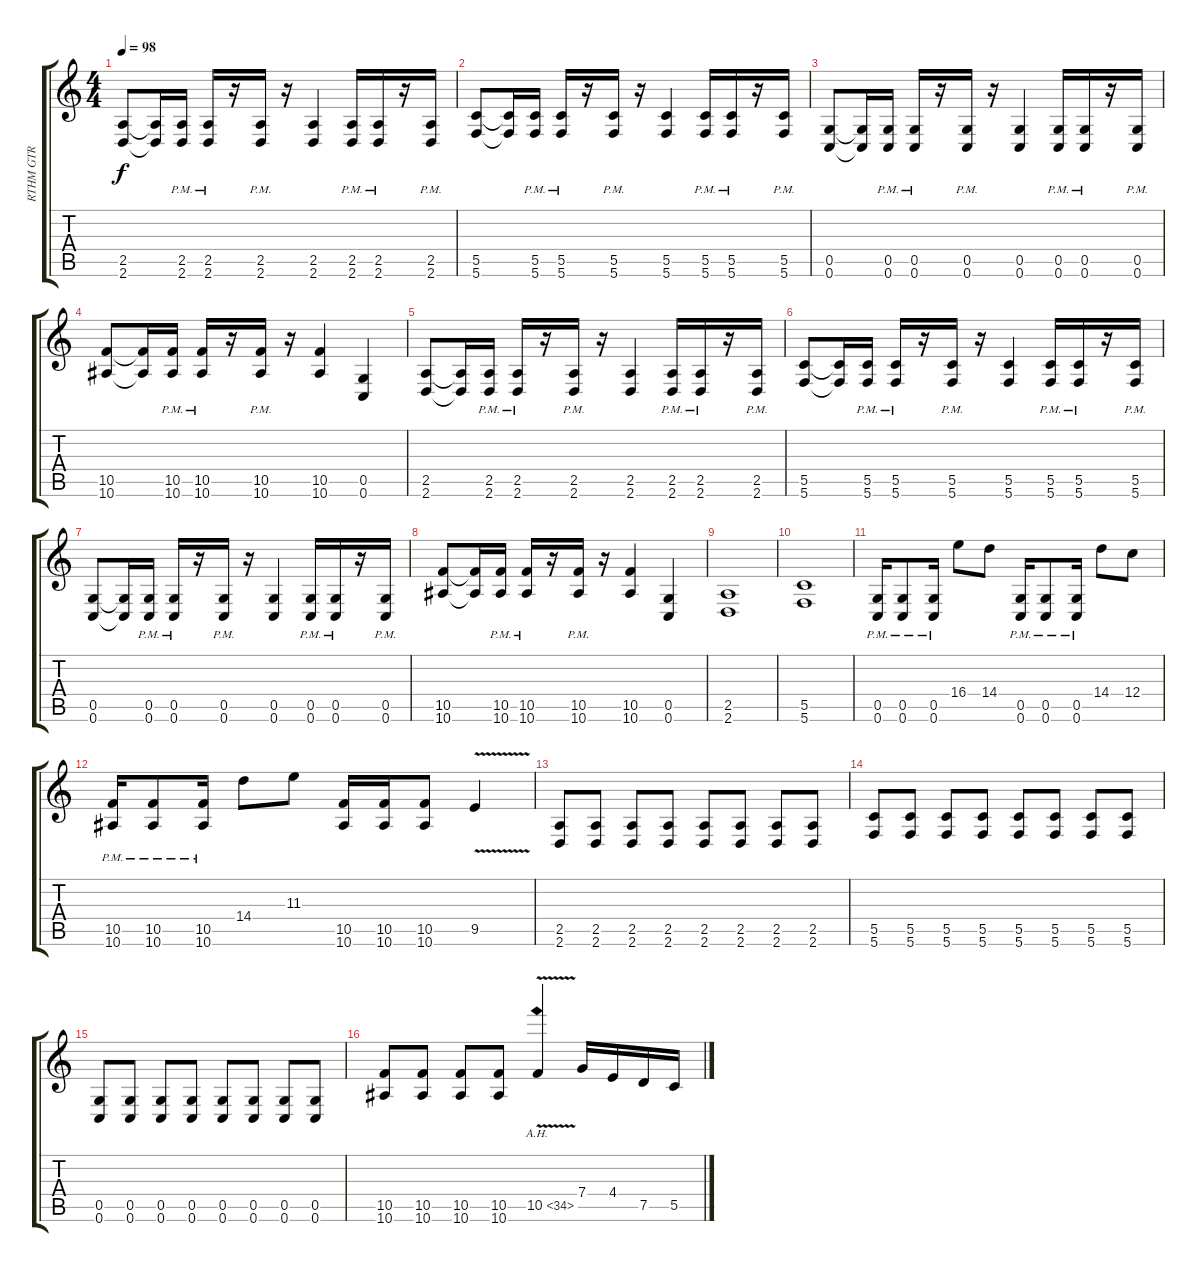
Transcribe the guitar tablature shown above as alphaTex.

\track ("RTHM GTR" "RTHM GTR") {instrument distortionguitar}
\staff {score tabs}
\tuning (D4 A3 F3 C3 G2 C2) {hide}
\ts (4 4)
\tempo 98
\clef g2
\ks c
(2.5 2.6).8{dy f} (2.5{t} 2.6{t}).16 (2.5{pm} 2.6{pm}).16 (2.5{pm} 2.6{pm}).16 r.16 (2.5{pm} 2.6{pm}).16 r.16 (2.5 2.6).4 (2.5{pm} 2.6{pm}).16 (2.5{pm} 2.6{pm}).16 r.16 (2.5{pm} 2.6{pm}).16 |
(5.5 5.6).8 (5.5{t} 5.6{t}).16 (5.5{pm} 5.6{pm}).16 (5.5{pm} 5.6{pm}).16 r.16 (5.5{pm} 5.6{pm}).16 r.16 (5.5 5.6).4 (5.5{pm} 5.6{pm}).16 (5.5{pm} 5.6{pm}).16 r.16 (5.5{pm} 5.6{pm}).16 |
(0.5 0.6).8 (0.5{t} 0.6{t}).16 (0.5{pm} 0.6{pm}).16 (0.5{pm} 0.6{pm}).16 r.16 (0.5{pm} 0.6{pm}).16 r.16 (0.5 0.6).4 (0.5{pm} 0.6{pm}).16 (0.5{pm} 0.6{pm}).16 r.16 (0.5{pm} 0.6{pm}).16 |
(10.5 10.6).8 (10.5{t} 10.6{t}).16 (10.5{pm} 10.6{pm}).16 (10.5{pm} 10.6{pm}).16 r.16 (10.5{pm} 10.6{pm}).16 r.16 (10.5 10.6).4 (0.5 0.6).4 |
(2.5 2.6).8 (2.5{t} 2.6{t}).16 (2.5{pm} 2.6{pm}).16 (2.5{pm} 2.6{pm}).16 r.16 (2.5{pm} 2.6{pm}).16 r.16 (2.5 2.6).4 (2.5{pm} 2.6{pm}).16 (2.5{pm} 2.6{pm}).16 r.16 (2.5{pm} 2.6{pm}).16 |
(5.5 5.6).8 (5.5{t} 5.6{t}).16 (5.5{pm} 5.6{pm}).16 (5.5{pm} 5.6{pm}).16 r.16 (5.5{pm} 5.6{pm}).16 r.16 (5.5 5.6).4 (5.5{pm} 5.6{pm}).16 (5.5{pm} 5.6{pm}).16 r.16 (5.5{pm} 5.6{pm}).16 |
(0.5 0.6).8 (0.5{t} 0.6{t}).16 (0.5{pm} 0.6{pm}).16 (0.5{pm} 0.6{pm}).16 r.16 (0.5{pm} 0.6{pm}).16 r.16 (0.5 0.6).4 (0.5{pm} 0.6{pm}).16 (0.5{pm} 0.6{pm}).16 r.16 (0.5{pm} 0.6{pm}).16 |
(10.5 10.6).8 (10.5{t} 10.6{t}).16 (10.5{pm} 10.6{pm}).16 (10.5{pm} 10.6{pm}).16 r.16 (10.5{pm} 10.6{pm}).16 r.16 (10.5 10.6).4 (0.5 0.6).4 |
(2.5 2.6).1 |
(5.5 5.6).1 |
(0.5{pm} 0.6{pm}).16 (0.5{pm} 0.6{pm}).8 (0.5{pm} 0.6{pm}).16 16.4.8 14.4.8 (0.5{pm} 0.6{pm}).16 (0.5{pm} 0.6{pm}).8 (0.5{pm} 0.6{pm}).16 14.4.8 12.4.8 |
(10.5{pm} 10.6{pm}).16 (10.5{pm} 10.6{pm}).8 (10.5{pm} 10.6{pm}).16 14.4.8 11.3.8 (10.5 10.6).16 (10.5 10.6).16 (10.5 10.6).8 9.5{v}.4 |
(2.5 2.6).8 (2.5 2.6).8 (2.5 2.6).8 (2.5 2.6).8 (2.5 2.6).8 (2.5 2.6).8 (2.5 2.6).8 (2.5 2.6).8 |
(5.5 5.6).8 (5.5 5.6).8 (5.5 5.6).8 (5.5 5.6).8 (5.5 5.6).8 (5.5 5.6).8 (5.5 5.6).8 (5.5 5.6).8 |
(0.5 0.6).8 (0.5 0.6).8 (0.5 0.6).8 (0.5 0.6).8 (0.5 0.6).8 (0.5 0.6).8 (0.5 0.6).8 (0.5 0.6).8 |
(10.5 10.6).8 (10.5 10.6).8 (10.5 10.6).8 (10.5 10.6).8 10.5{ah 24 v}.4 7.4.16 4.4.16 7.5.16 5.5.16
